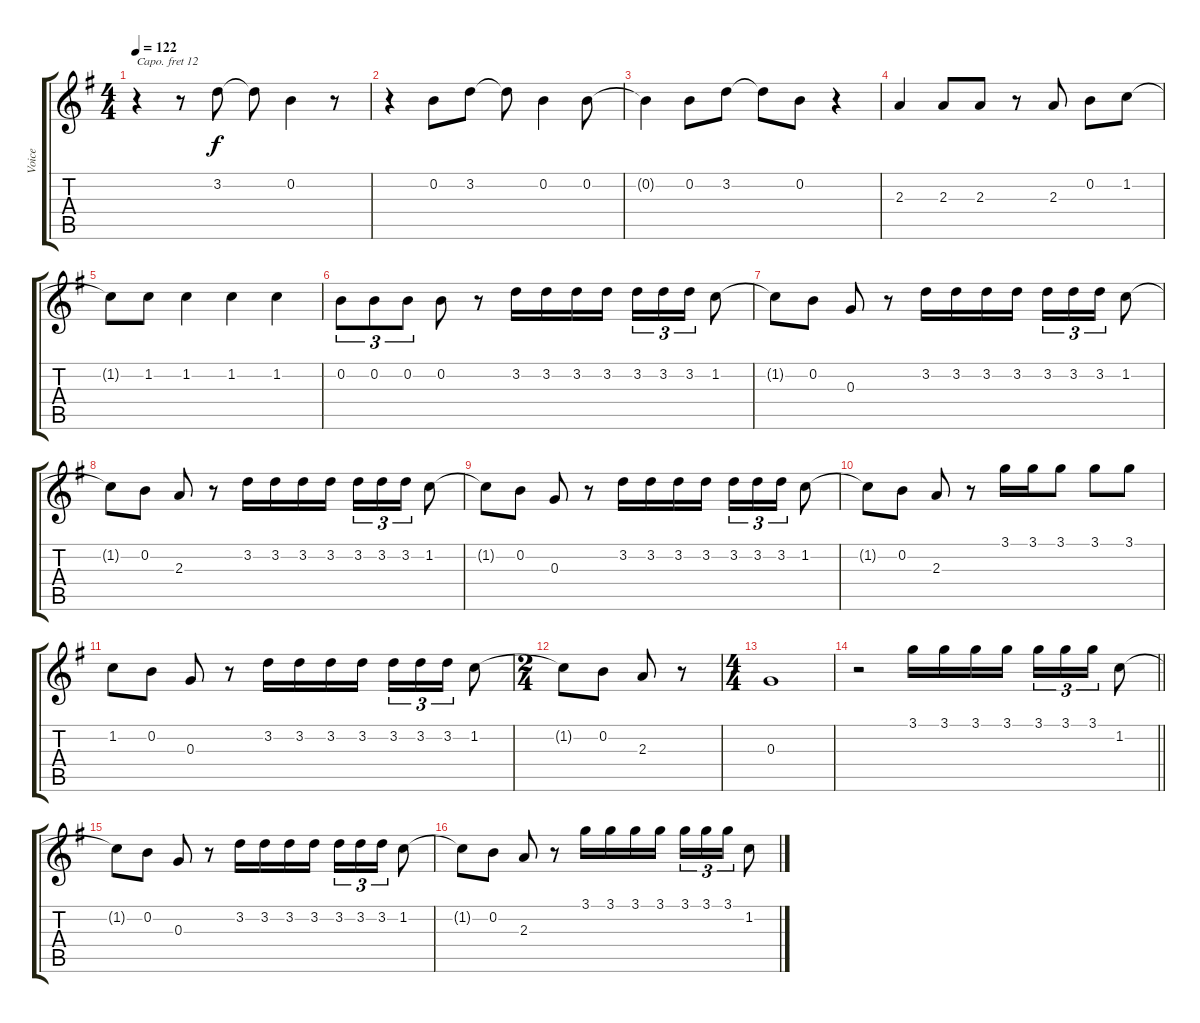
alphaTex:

\track ("Voice" "Voice") {instrument oboe}
\staff {score tabs}
\capo 12
\tuning (E4 B3 G3 D3 A2 E2) {hide}
\ts (4 4)
\tempo 122
\clef g2
\ks g
r.4{dy f} r.8 3.2.8 3.2{t}.8 0.2.4 r.8 |
r.4 0.2.8 3.2.8 3.2{t}.8 0.2.4 0.2.8 |
0.2{t}.4 0.2.8 3.2.8 3.2{t}.8 0.2.8 r.4 |
2.3.4 2.3.8 2.3.8 r.8 2.3.8 0.2.8 1.2.8 |
1.2{t}.8 1.2.8 1.2.4 1.2.4 1.2.4 |
0.2.8{tu (3 2)} 0.2.8{tu (3 2)} 0.2.8{tu (3 2)} 0.2.8 r.8 3.2.16 3.2.16 3.2.16 3.2.16 3.2.16{tu (3 2)} 3.2.16{tu (3 2)} 3.2.16{tu (3 2)} 1.2.8 |
1.2{t}.8 0.2.8 0.3.8 r.8 3.2.16 3.2.16 3.2.16 3.2.16 3.2.16{tu (3 2)} 3.2.16{tu (3 2)} 3.2.16{tu (3 2)} 1.2.8 |
1.2{t}.8 0.2.8 2.3.8 r.8 3.2.16 3.2.16 3.2.16 3.2.16 3.2.16{tu (3 2)} 3.2.16{tu (3 2)} 3.2.16{tu (3 2)} 1.2.8 |
1.2{t}.8 0.2.8 0.3.8 r.8 3.2.16 3.2.16 3.2.16 3.2.16 3.2.16{tu (3 2)} 3.2.16{tu (3 2)} 3.2.16{tu (3 2)} 1.2.8 |
1.2{t}.8 0.2.8 2.3.8 r.8 3.1.16 3.1.16 3.1.8 3.1.8 3.1.8 |
1.2.8 0.2.8 0.3.8 r.8 3.2.16 3.2.16 3.2.16 3.2.16 3.2.16{tu (3 2)} 3.2.16{tu (3 2)} 3.2.16{tu (3 2)} 1.2.8 |
\ts (2 4)
1.2{t}.8 0.2.8 2.3.8 r.8 |
\ts (4 4)
0.3.1 |
\barLineRight lightlight
r.2 3.1.16 3.1.16 3.1.16 3.1.16 3.1.16{tu (3 2)} 3.1.16{tu (3 2)} 3.1.16{tu (3 2)} 1.2.8 |
1.2{t}.8 0.2.8 0.3.8 r.8 3.2.16 3.2.16 3.2.16 3.2.16 3.2.16{tu (3 2)} 3.2.16{tu (3 2)} 3.2.16{tu (3 2)} 1.2.8 |
1.2{t}.8 0.2.8 2.3.8 r.8 3.1.16 3.1.16 3.1.16 3.1.16 3.1.16{tu (3 2)} 3.1.16{tu (3 2)} 3.1.16{tu (3 2)} 1.2.8
